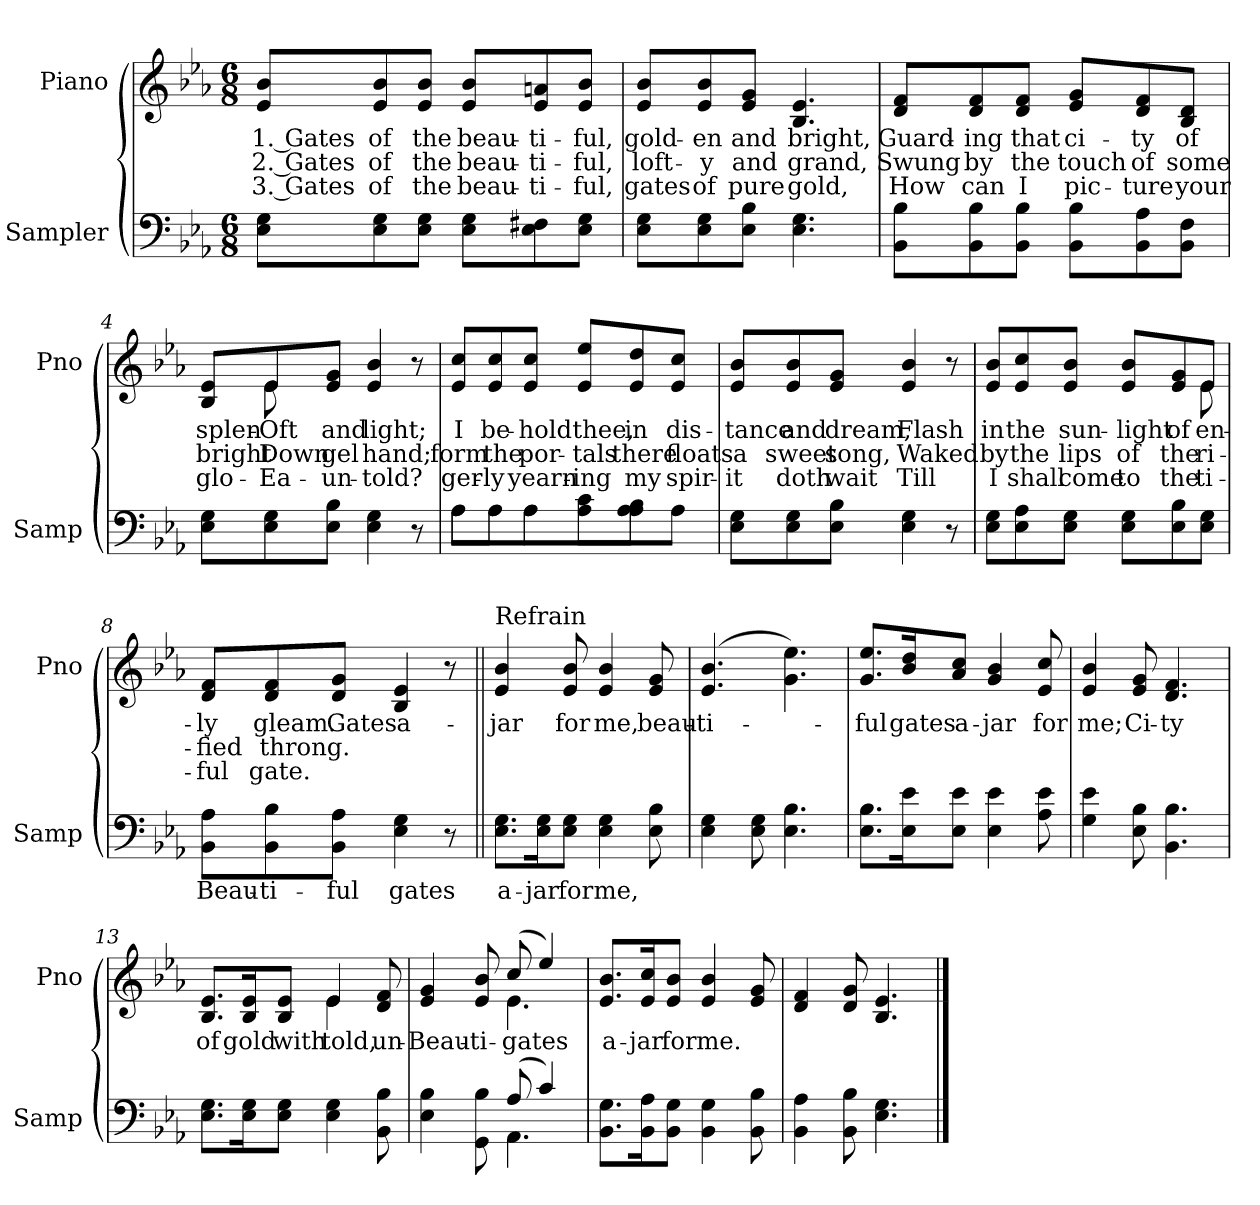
**kern	**text	**kern	**text	**text	**text
*part2	*part2	*part1	*part1	*part1	*part1
*staff2	*staff2	*staff1	*staff1	*staff1	*staff1
*I"Sampler	*	*I"Piano	*	*	*
*I'Samp	*	*I'Pno	*	*	*
*clefF4	*	*clefG2	*	*	*
*k[b-e-a-]	*	*k[b-e-a-]	*	*	*
*E-:	*	*E-:	*	*	*
*M6/8	*	*M6/8	*	*	*
=1	=1	=1	=1	=1	=1
8E-\ 8G\L	.	8e-/ 8b-/L	1. Gates	2. Gates	3. Gates
8E-\ 8G\	.	8e-/ 8b-/	of	of	of
8E-\ 8G\J	.	8e-/ 8b-/J	the	the	the
8E-\ 8G\L	.	8e-/ 8b-/L	beau-	beau-	beau-
8E-\ 8F#X\	.	8e-/ 8an/	-ti-	-ti-	-ti-
8E-\ 8G\J	.	8e-/ 8b-/J	-ful,	-ful,	-ful,
=2	=2	=2	=2	=2	=2
8E-\ 8G\L	.	8e-/ 8b-/L	gold-	loft-	gates
8E-\ 8G\	.	8e-/ 8b-/	-en	-y	of
8E-\ 8B-\J	.	8e-/ 8g/J	and	and	pure
4.E- 4.G	.	4.B- 4.e-	bright,	grand,	gold,
=3	=3	=3	=3	=3	=3
8BB-\ 8B-\L	.	8d/ 8f/L	Guard-	Swung	How
8BB-\ 8B-\	.	8d/ 8f/	-ing	by	can
8BB-\ 8B-\J	.	8d/ 8f/J	that	the	I
8BB-\ 8B-\L	.	8e-/ 8g/L	ci-	touch	pic-
8BB-\ 8A-\	.	8d/ 8f/	-ty	of	-ture
8BB-\ 8F\J	.	8B-/ 8d/J	of	some	your
=4	=4	=4	=4	=4	=4
*	*	*^	*	*	*
8E-\ 8G\L	.	8B-/ 8e-/L	8ryy	splen-	bright	glo-
8E-\ 8G\	.	8e-/	8e-	Oft	Down	Ea-
8E-\ 8B-\J	.	8e-/ 8g/J	2ryy	and	-gel	un-
4E- 4G	.	4e- 4b-	.	light;	hand;	-told?
8r	.	8r	.	.	.	.
*	*	*v	*v	*	*	*
=5	=5	=5	=5	=5	=5
*^	*	*	*	*	*
8A-\L	8A-\L	.	8e-/ 8cc/L	I	form	-ger-
8A-\	8A-\J	.	8e-/ 8cc/	be-	the	-ly
8A-\J	8A-\L	.	8e-/ 8cc/J	-hold	por-	yearn-
8A-\ 8c\L	8ryy	.	8e-/ 8ee-/L	thee,	-tals	-ing
8A-\ 8B-\	8A-\J	.	8e-/ 8dd/	in	there	my
8A-\J	8ryy	.	8e-/ 8cc/J	dis-	floats	spir-
*v	*v	*	*	*	*	*
=6	=6	=6	=6	=6	=6
8E-\ 8G\L	.	8e-/ 8b-/L	-tance	a	-it
8E-\ 8G\	.	8e-/ 8b-/	and	sweet	doth
8E-\ 8B-\J	.	8e-/ 8g/J	dream,	song,	wait
4E- 4G	.	4e- 4b-	Flash	Waked	Till
8r	.	8r	.	.	.
=7	=7	=7	=7	=7	=7
*	*	*^	*	*	*
8E-\ 8G\L	.	8e-/ 8b-/L	8ryy	in	by	I
*	*	*v	*v	*	*	*
8E-\ 8A-\	.	8e-/ 8cc/	the	the	shall
8E-\ 8G\J	.	8e-/ 8b-/J	sun-	lips	come
8E-\ 8G\L	.	8e-/ 8b-/L	-light	of	to
8E-\ 8B-\	.	8e-/ 8g/	of	the	the
*	*	*^	*	*	*
8E-\ 8G\J	.	8e-/J	8e-	-en-	-ri-	-ti-
*	*	*v	*v	*	*	*
=8	=8	=8	=8	=8	=8
8BB-\ 8A-\L	Beau-	8d/ 8f/L	-ly	-fied	-ful
8BB-\ 8B-\	-ti-	8d/ 8f/	gleam.	throng.	gate.
8BB-\ 8A-\J	-ful	8d/ 8g/J	Gates	.	.
4E- 4G	gates	4B- 4e-	a-	.	.
8r	.	8r	.	.	.
=9||	=9||	=9||	=9||	=9||	=9||
!	!	!LO:TX:t=Refrain	!	!	!
8.E-\ 8.G\L	a-	4e- 4b-	-jar	.	.
16E-\ 16G\K	-jar	.	.	.	.
8E-\ 8G\J	for	8e- 8b-	for	.	.
4E- 4G	me,	4e- 4b-	me,	.	.
8E- 8B-	.	8e- 8g	beau-	.	.
=10	=10	=10	=10	=10	=10
4E- 4G	.	(4.e- 4.b-	-ti-	.	.
8E- 8G	.	.	.	.	.
4.E- 4.B-	.	4.g 4.ee-)	.	.	.
=11	=11	=11	=11	=11	=11
8.E-\ 8.B-\L	.	8.g/ 8.ee-/L	-ful	.	.
16E-\ 16e-\K	.	16b-/ 16dd/K	gates	.	.
8E-\ 8e-\J	.	8a-/ 8cc/J	a-	.	.
4E- 4e-	.	4g 4b-	-jar	.	.
8A- 8e-	.	8e- 8cc	for	.	.
=12	=12	=12	=12	=12	=12
4G 4e-	.	4e- 4b-	me;	.	.
8E- 8B-	.	8e- 8g	Ci-	.	.
4.BB- 4.B-	.	4.d 4.f	-ty	.	.
=13	=13	=13	=13	=13	=13
*	*	*^	*	*	*
8.E-\ 8.G\L	.	8.B-/ 8.e-/L	4.ryy	of	.	.
16E-\ 16G\K	.	16B-/ 16e-/K	.	gold	.	.
8E-\ 8G\J	.	8B-/ 8e-/J	.	with	.	.
4E- 4G	.	4e-/	4e-	-told,	.	.
8BB- 8B-	.	8d 8f	8ryy	un-	.	.
=14	=14	=14	=14	=14	=14	=14
*^	*	*	*	*	*	*
4E- 4B-	4.ryy	.	4e- 4g	4.ryy	Beau-	.	.
8GG 8B-	.	.	8e- 8b-	.	-ti-	.	.
(8A-/	4.AA-	.	(8cc/	4.e-	gates	.	.
4c/)	.	.	4ee-/)	.	.	.	.
*v	*v	*	*	*	*	*	*
*	*	*v	*v	*	*	*
=15	=15	=15	=15	=15	=15
8.BB-\ 8.G\L	.	8.e-/ 8.b-/L	a-	.	.
16BB-\ 16A-\K	.	16e-/ 16cc/K	-jar	.	.
8BB-\ 8G\J	.	8e-/ 8b-/J	for	.	.
4BB- 4G	.	4e- 4b-	me.	.	.
8BB- 8B-	.	8e- 8g	.	.	.
=16	=16	=16	=16	=16	=16
4BB- 4A-	.	4d 4f	.	.	.
8BB- 8B-	.	8d 8g	.	.	.
4.E- 4.G	.	4.B- 4.e-	.	.	.
==	==	==	==	==	==
*-	*-	*-	*-	*-	*-
